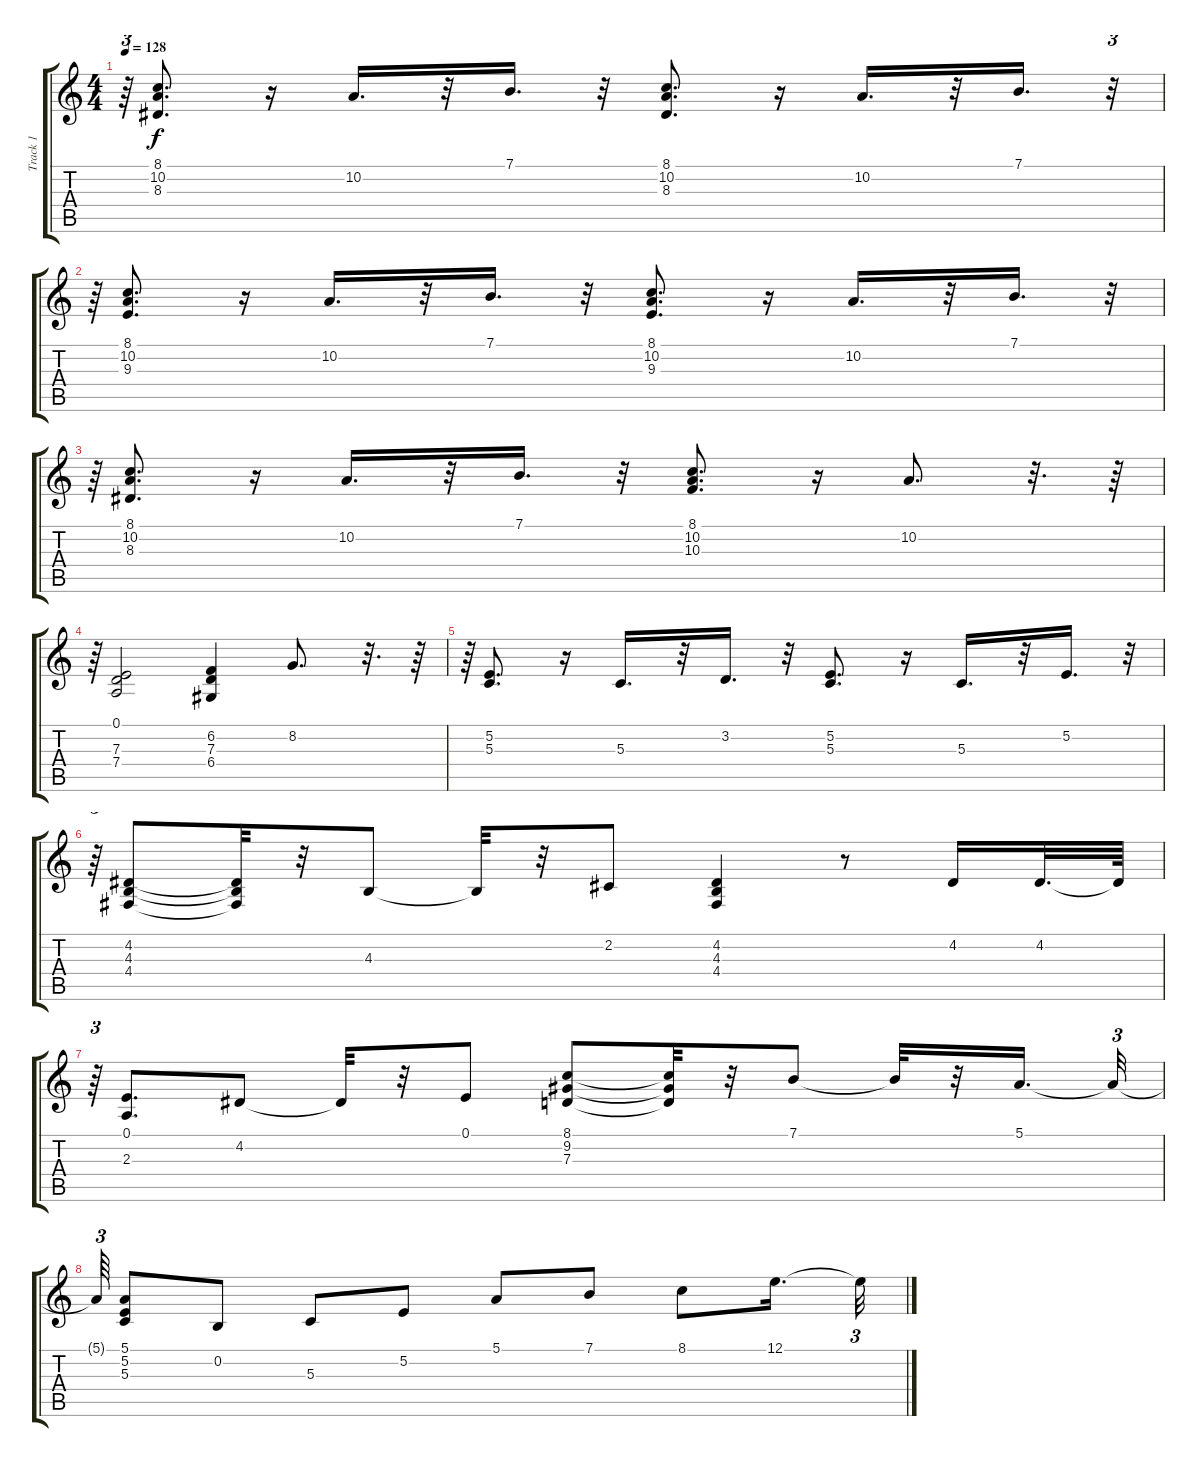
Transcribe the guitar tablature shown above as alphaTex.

\track ("Track 1" "Track 1") {instrument tremolostrings}
\staff {score tabs}
\tuning (E4 B3 G3 D3 A2 E2) {hide}
\ts (4 4)
\tempo 128
\clef g2
\ks c
r.64{tu (3 2) dy f} (8.1 10.2 8.3).8{d} r.16 10.2.16{d} r.32 7.1.16{d} r.32 (8.1 10.2 8.3).8{d} r.16 10.2.16{d} r.32 7.1.16{d} r.32{tu (3 2)} |
r.64{tu (3 2)} (8.1 10.2 9.3).8{d} r.16 10.2.16{d} r.32 7.1.16{d} r.32 (8.1 10.2 9.3).8{d} r.16 10.2.16{d} r.32 7.1.16{d} r.32{tu (3 2)} |
r.64{tu (3 2)} (8.1 10.2 8.3).8{d} r.16 10.2.16{d} r.32 7.1.16{d} r.32 (8.1 10.2 10.3).8{d} r.16 10.2.8{d} r.32{d} r.64 |
r.64{tu (3 2)} (0.1 7.3 7.4).2 (6.2 7.3 6.4).4 8.2.8{d} r.32{d} r.64 |
r.64{tu (3 2)} (5.2 5.3).8{d} r.16 5.3.16{d} r.32 3.2.16{d} r.32 (5.2 5.3).8{d} r.16 5.3.16{d} r.32 5.2.16{d} r.32{tu (3 2)} |
r.64{tu (3 2)} (4.2 4.3 4.4).8 (4.2{t} 4.3{t} 4.4{t}).32 r.32 4.3.8 4.3{t}.32 r.32 2.2.8 (4.2 4.3 4.4).4 r.8 4.2.16 4.2.32{d} 4.2{t}.64 |
r.64{tu (3 2)} (0.1 2.3).8{d} 4.2.8 4.2{t}.32 r.32 0.1.8 (8.1 9.2 7.3).8 (8.1{t} 9.2{t} 7.3{t}).32 r.32 7.1.8 7.1{t}.32 r.32 5.1.16{d} 5.1{t}.32{tu (3 2)} |
5.1{t}.64{tu (3 2)} (5.1 5.2 5.3).8 0.2.8 5.3.8 5.2.8 5.1.8 7.1.8 8.1.8 12.1.16{d} 12.1{t}.32{tu (3 2)}
